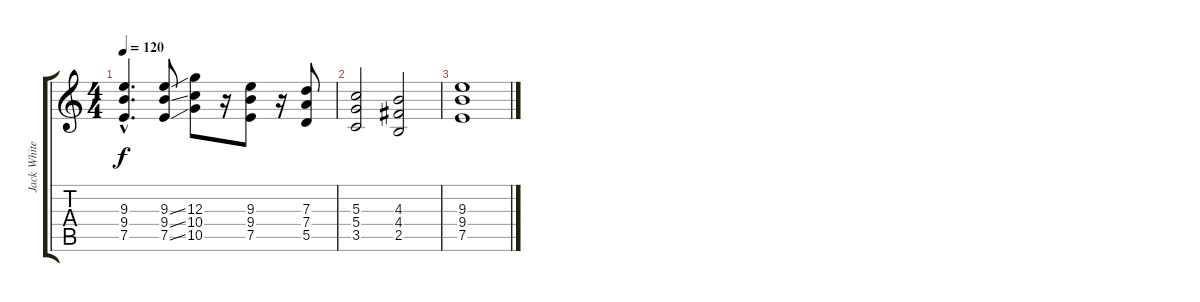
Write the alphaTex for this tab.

\track ("Jack White" "Jack White") {instrument distortionguitar}
\staff {score tabs}
\tuning (E4 B3 G3 D3 A2 E2) {hide}
\ts (4 4)
\tempo 120
\clef g2
\ks c
(9.3{hac} 9.4{hac} 7.5{hac}).4{d dy f} (9.3{ss} 9.4{ss} 7.5{ss}).8 (12.3 10.4 10.5).8 r.16 (9.3 9.4 7.5).8 r.16 (7.3 7.4 5.5).8 |
(5.3 5.4 3.5).2 (4.3 4.4 2.5).2 |
(9.3 9.4 7.5).1
